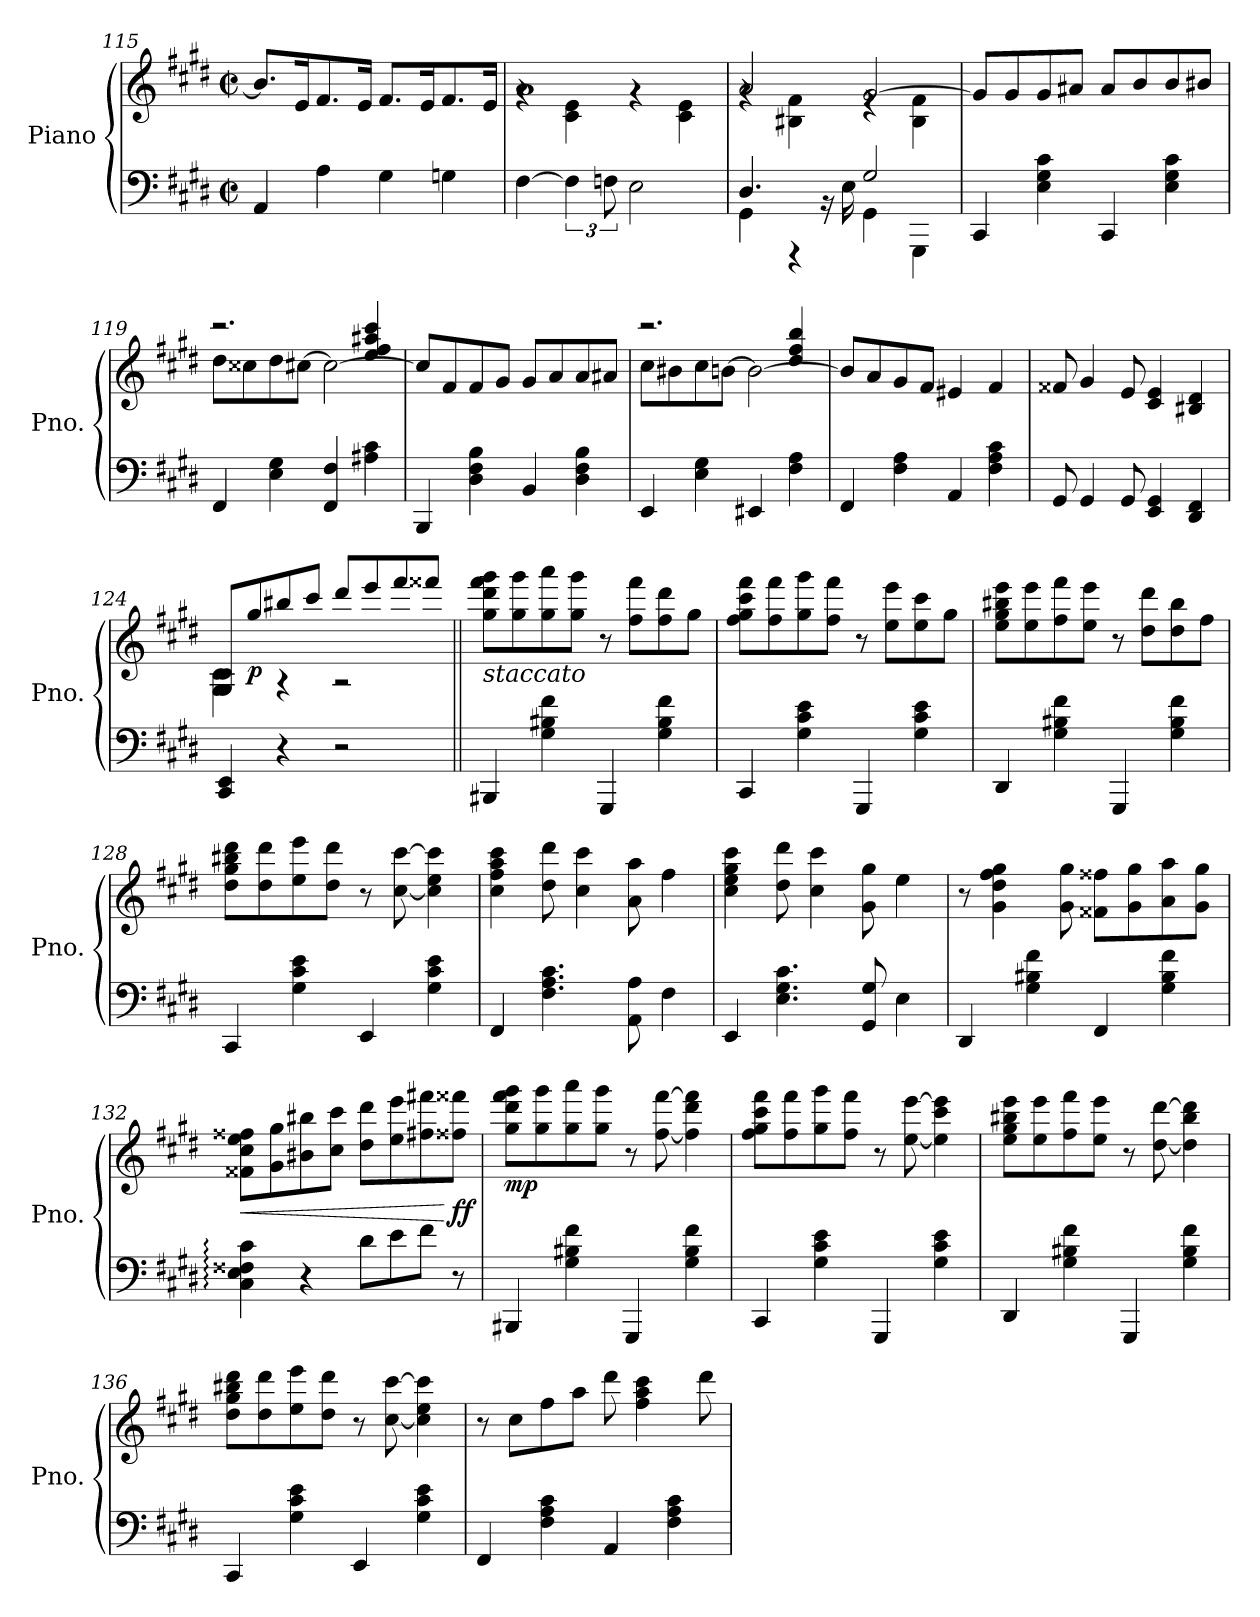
**kern	**kern	**dynam
*part1	*part1	*part1
*staff2	*staff1	*staff1/2
*I"Piano	*	*
*I'Pno.	*	*
!!LO:LB:g=z
*clefF4	*clefG2	*
*k[f#c#g#d#]	*k[f#c#g#d#]	*
*M2/2	*M2/2	*
*met(c|)	*met(c|)	*
=115	=115	=115
4AA/	8.b#/L]	.
.	16e/K	.
4A\	8.f#/	.
.	16e/Jk	.
4G#\	8.f#/L	.
.	16e/K	.
4Gn\	8.f#/	.
.	16e/Jk	.
=116	=116	=116
*	*^	*
[4F#\	1a	4rg	.
6F#\]	.	4c#\ 4e\	.
12Fn\	.	.	.
2E\	.	4rg	.
.	.	4c#\ 4e\	.
=117	=117	=117	=117
*^	*	*	*
4GG#\	4.D#/	2a/	4rg	.
4rFFF	.	.	4B#X\ 4f#\	.
.	16r	.	.	.
.	16E\	.	.	.
4GG#\	2G#/	[2g#/	4re	.
4GGG#\	.	.	4B#\ 4f#\	.
*v	*v	*	*	*
*	*v	*v	*
=118	=118	=118
4CC#/	8g#/L]	.
.	8g#/	.
4E\ 4G#\ 4c#\	8g#/	.
.	8a#X/J	.
4CC#/	8a#/L	.
.	8b/	.
4E\ 4G#\ 4c#\	8b/	.
.	8b#X/J	.
=119	=119	=119
*	*^	*
4FF#/	8dd#\L	2.rccc	.
.	8cc##X\	.	.
4E\ 4G#\	8dd#\	.	.
.	[8cc#X\J	.	.
4FF#/ 4F#/	2cc#\_	.	.
4A#X\ 4c#\	.	4ee/ 4ff#/ 4aa#X/ 4ccc#/	.
*	*v	*v	*
!!LO:LB:g=z
=120	=120	=120
4BBB/	8cc#/L]	.
.	8f#/	.
4D#\ 4F#\ 4B\	8f#/	.
.	8g#/J	.
4BB/	8g#/L	.
.	8a/	.
4D#\ 4F#\ 4B\	8a/	.
.	8a#X/J	.
=121	=121	=121
*	*^	*
4EE/	8cc#\L	2.rccc	.
.	8b#X\	.	.
4E\ 4G#\	8cc#\	.	.
.	[8bn\J	.	.
4EE#X/	2b\_	.	.
4F#\ 4A\	.	4dd#/ 4ff#/ 4bb/	.
*	*v	*v	*
=122	=122	=122
4FF#/	8b/L]	.
.	8a/	.
4F#\ 4A\	8g#/	.
.	8f#/J	.
4AA/	4e#X/	.
4F#\ 4A\ 4c#\	4f#/	.
=123	=123	=123
8GG#/	8f##X/	.
4GG#/	4g#/	.
8GG#/	8e/	.
4EE/ 4GG#/	4c#/ 4e/	.
4DD#/ 4FF#/	4B#X/ 4d#/	.
!!LO:LB:g=z
=124	=124	=124
*	*^	*
4CC#/ 4EE/	8G#/ 8c#/L	4G#\ 4c#\	.
!	!	!	!LO:DY:b
.	8gg#/	.	p
4r	8bb#X/	4r	.
.	8ccc#/J	.	.
2r	8ddd#/L	2r	.
.	8eee/	.	.
.	8fff#/	.	.
.	8fff##X/J	.	.
*	*v	*v	*
=125||	=125||	=125||
!	!LO:TX:b:i:t=staccato	!
4BBB#X/	8gg#\ 8ddd#\ 8fff#\ 8ggg#\L	.
.	8gg#\ 8ggg#\	.
4G#\ 4B#X\ 4f#\	8gg#\ 8aaa\	.
.	8gg#\ 8ggg#\J	.
4GGG#/	8r	.
.	8ff#\ 8fff#\L	.
4G#\ 4B#\ 4f#\	8ff#\ 8ddd#\	.
.	8gg#\J	.
=126	=126	=126
4CC#/	8ff#\ 8gg#\ 8ccc#\ 8fff#\L	.
.	8ff#\ 8fff#\	.
4G#\ 4c#\ 4e\	8gg#\ 8ggg#\	.
.	8ff#\ 8fff#\J	.
4GGG#/	8r	.
.	8ee\ 8eee\L	.
4G#\ 4c#\ 4e\	8ee\ 8ccc#\	.
.	8gg#\J	.
=127	=127	=127
4DD#/	8ee\ 8gg#\ 8bb#X\ 8eee\L	.
.	8ee\ 8eee\	.
4G#\ 4B#X\ 4f#\	8ff#\ 8fff#\	.
.	8ee\ 8eee\J	.
4GGG#/	8r	.
.	8dd#\ 8ddd#\L	.
4G#\ 4B#\ 4f#\	8dd#\ 8bb#\	.
.	8ff#\J	.
!!LO:LB:g=z
=128	=128	=128
4CC#/	8dd#\ 8gg#\ 8bb#X\ 8ddd#\L	.
.	8dd#\ 8ddd#\	.
4G#\ 4c#\ 4e\	8ee\ 8eee\	.
.	8dd#\ 8ddd#\J	.
4EE/	8r	.
.	[8cc#\ [8ccc#\	.
4G#\ 4c#\ 4e\	4cc#\] 4ee\ 4ccc#\]	.
=129	=129	=129
4FF#/	4cc#\ 4ff#\ 4aa\ 4ccc#\	.
4.F#\ 4.A\ 4.c#\	8dd#\ 8ddd#\	.
.	4cc#\ 4ccc#\	.
8AA\ 8A\	8a\ 8aa\	.
4F#\	4ff#\	.
=130	=130	=130
4EE/	4cc#\ 4ee\ 4gg#\ 4ccc#\	.
4.E\ 4.G#\ 4.c#\	8dd#\ 8ddd#\	.
.	4cc#\ 4ccc#\	.
8GG#/ 8G#/	8g#\ 8gg#\	.
4E\	4ee\	.
=131	=131	=131
4DD#/	8r	.
.	4g#\ 4dd#\ 4ff#\ 4gg#\	.
4G#\ 4B#X\ 4f#\	.	.
.	8g#\ 8gg#\	.
4FF#/	8f##X\ 8ff##X\L	.
.	8g#\ 8gg#\	.
4G#\ 4B#\ 4f#\	8a\ 8aa\	.
.	8g#\ 8gg#\J	.
!!LO:PB:g=z
=132	=132	=132
!	!	!LO:HP:b
4C#\: 4E\: 4F##X\: 4c#\:	8f##X\ 8cc#\ 8ee\ 8ff##X\L	<
.	8g#\ 8gg#\	.
4r	8b#X\ 8bb#X\	.
.	8cc#\ 8ccc#\J	.
8d#\L	8dd#\ 8ddd#\L	.
8e\	8ee\ 8eee\	.
8f#\J	8ff#X\ 8fff#X\	.
!	!	!LO:DY:n=1:b
8r	8ff##X\ 8fff##X\J	[ ff
=133	=133	=133
!	!	!LO:DY:b
4BBB#X/	8gg#\ 8ddd#\ 8fff#\ 8ggg#\L	mp
.	8gg#\ 8ggg#\	.
4G#\ 4B#X\ 4f#\	8gg#\ 8aaa\	.
.	8gg#\ 8ggg#\J	.
4GGG#/	8r	.
.	[8ff#\ [8fff#\	.
4G#\ 4B#\ 4f#\	4ff#\] 4ddd#\ 4fff#\]	.
=134	=134	=134
4CC#/	8ff#\ 8gg#\ 8ccc#\ 8fff#\L	.
.	8ff#\ 8fff#\	.
4G#\ 4c#\ 4e\	8gg#\ 8ggg#\	.
.	8ff#\ 8fff#\J	.
4GGG#/	8r	.
.	[8ee\ [8eee\	.
4G#\ 4c#\ 4e\	4ee\] 4ccc#\ 4eee\]	.
=135	=135	=135
4DD#/	8ee\ 8gg#\ 8bb#X\ 8eee\L	.
.	8ee\ 8eee\	.
4G#\ 4B#X\ 4f#\	8ff#\ 8fff#\	.
.	8ee\ 8eee\J	.
4GGG#/	8r	.
.	[8dd#\ [8ddd#\	.
4G#\ 4B#\ 4f#\	4dd#\] 4bb#\ 4ddd#\]	.
!!LO:LB:g=z
=136	=136	=136
4CC#/	8dd#\ 8gg#\ 8bb#X\ 8ddd#\L	.
.	8dd#\ 8ddd#\	.
4G#\ 4c#\ 4e\	8ee\ 8eee\	.
.	8dd#\ 8ddd#\J	.
4EE/	8r	.
.	[8cc#\ [8ccc#\	.
4G#\ 4c#\ 4e\	4cc#\] 4ee\ 4ccc#\]	.
=137	=137	=137
4FF#/	8r	.
.	8cc#\L	.
4F#\ 4A\ 4c#\	8ff#\	.
.	8aa\J	.
4AA/	8ddd#\	.
.	4ff#\ 4aa\ 4ccc#\	.
4F#\ 4A\ 4c#\	.	.
.	8ddd#\	.
=	=	=
*-	*-	*-
